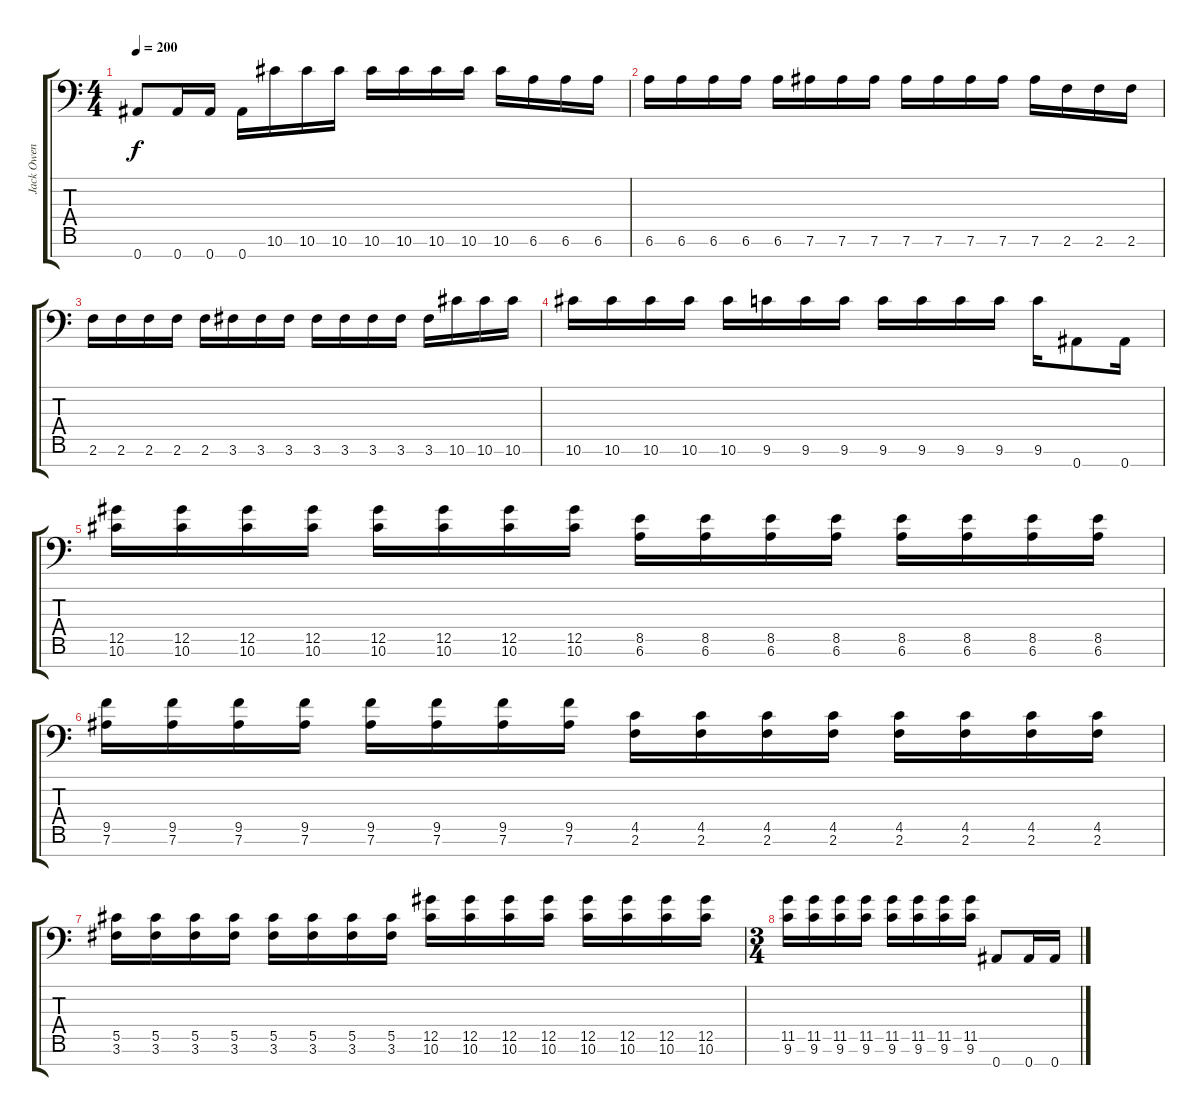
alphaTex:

\track ("Jack Owen" "Jack Owen") {instrument distortionguitar}
\staff {score tabs}
\tuning (Eb4 Bb3 Gb3 Db3 Ab2 Eb2 Bb1) {hide}
\ts (4 4)
\tempo 200
\clef f4
\ks c
0.7.8{dy f} 0.7.16 0.7.16 0.7.16 10.6.16 10.6.16 10.6.16 10.6.16 10.6.16 10.6.16 10.6.16 10.6.16 6.6.16 6.6.16 6.6.16 |
6.6.16 6.6.16 6.6.16 6.6.16 6.6.16 7.6.16 7.6.16 7.6.16 7.6.16 7.6.16 7.6.16 7.6.16 7.6.16 2.6.16 2.6.16 2.6.16 |
2.6.16 2.6.16 2.6.16 2.6.16 2.6.16 3.6.16 3.6.16 3.6.16 3.6.16 3.6.16 3.6.16 3.6.16 3.6.16 10.6.16 10.6.16 10.6.16 |
10.6.16 10.6.16 10.6.16 10.6.16 10.6.16 9.6.16 9.6.16 9.6.16 9.6.16 9.6.16 9.6.16 9.6.16 9.6.16 0.7.8 0.7.16 |
(12.5 10.6).16 (12.5 10.6).16 (12.5 10.6).16 (12.5 10.6).16 (12.5 10.6).16 (12.5 10.6).16 (12.5 10.6).16 (12.5 10.6).16 (8.5 6.6).16 (8.5 6.6).16 (8.5 6.6).16 (8.5 6.6).16 (8.5 6.6).16 (8.5 6.6).16 (8.5 6.6).16 (8.5 6.6).16 |
(9.5 7.6).16 (9.5 7.6).16 (9.5 7.6).16 (9.5 7.6).16 (9.5 7.6).16 (9.5 7.6).16 (9.5 7.6).16 (9.5 7.6).16 (4.5 2.6).16 (4.5 2.6).16 (4.5 2.6).16 (4.5 2.6).16 (4.5 2.6).16 (4.5 2.6).16 (4.5 2.6).16 (4.5 2.6).16 |
(5.5 3.6).16 (5.5 3.6).16 (5.5 3.6).16 (5.5 3.6).16 (5.5 3.6).16 (5.5 3.6).16 (5.5 3.6).16 (5.5 3.6).16 (12.5 10.6).16 (12.5 10.6).16 (12.5 10.6).16 (12.5 10.6).16 (12.5 10.6).16 (12.5 10.6).16 (12.5 10.6).16 (12.5 10.6).16 |
\ts (3 4)
(11.5 9.6).16 (11.5 9.6).16 (11.5 9.6).16 (11.5 9.6).16 (11.5 9.6).16 (11.5 9.6).16 (11.5 9.6).16 (11.5 9.6).16 0.7.8 0.7.16 0.7.16
